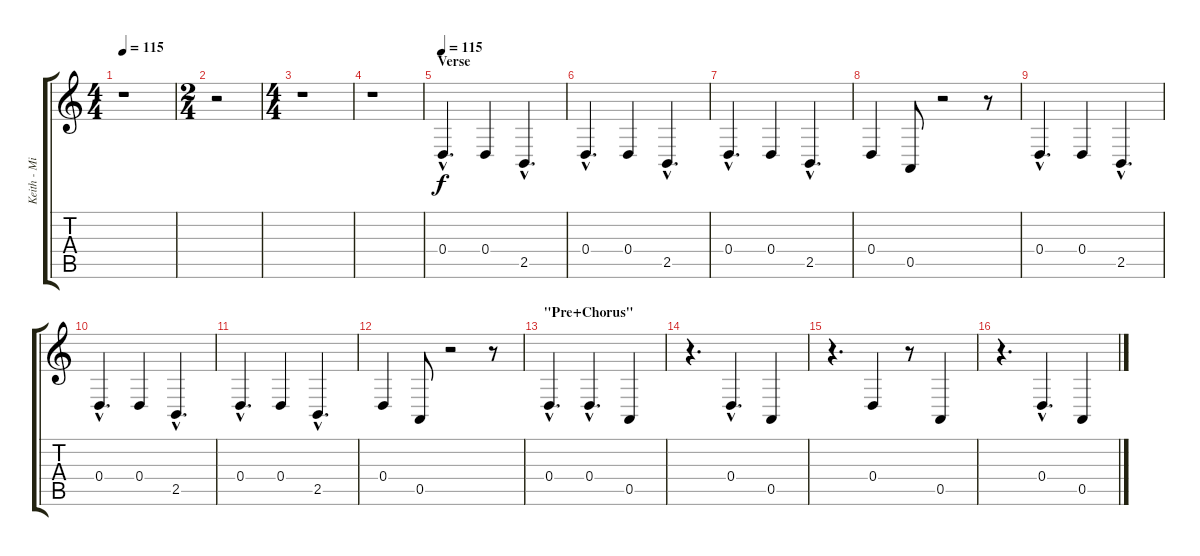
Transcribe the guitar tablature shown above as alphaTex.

\track ("Keith - Mini Moog" "Keith - Mi") {instrument lead2sawtooth}
\staff {score tabs}
\tuning (E4 B3 G3 D3 A2 E2) {hide}
\ts (4 4)
\tempo 115
\clef g2
\ks c
r.1{dy f} |
\ts (2 4)
r.2 |
\ts (4 4)
r.1 |
r.1 |
\section ("" "Verse")
\tempo 115
0.4{hac}.4{d} 0.4.4 2.5{hac}.4{d} |
0.4{hac}.4{d} 0.4.4 2.5{hac}.4{d} |
0.4{hac}.4{d} 0.4.4 2.5{hac}.4{d} |
0.4.4 0.5.8 r.2 r.8 |
0.4{hac}.4{d} 0.4.4 2.5{hac}.4{d} |
0.4{hac}.4{d} 0.4.4 2.5{hac}.4{d} |
0.4{hac}.4{d} 0.4.4 2.5{hac}.4{d} |
0.4.4 0.5.8 r.2 r.8 |
\section ("" "\"Pre+Chorus\"")
0.4{hac}.4{d} 0.4{hac}.4{d} 0.5.4 |
r.4{d} 0.4{hac}.4{d} 0.5.4 |
r.4{d} 0.4.4 r.8 0.5.4 |
r.4{d} 0.4{hac}.4{d} 0.5.4
